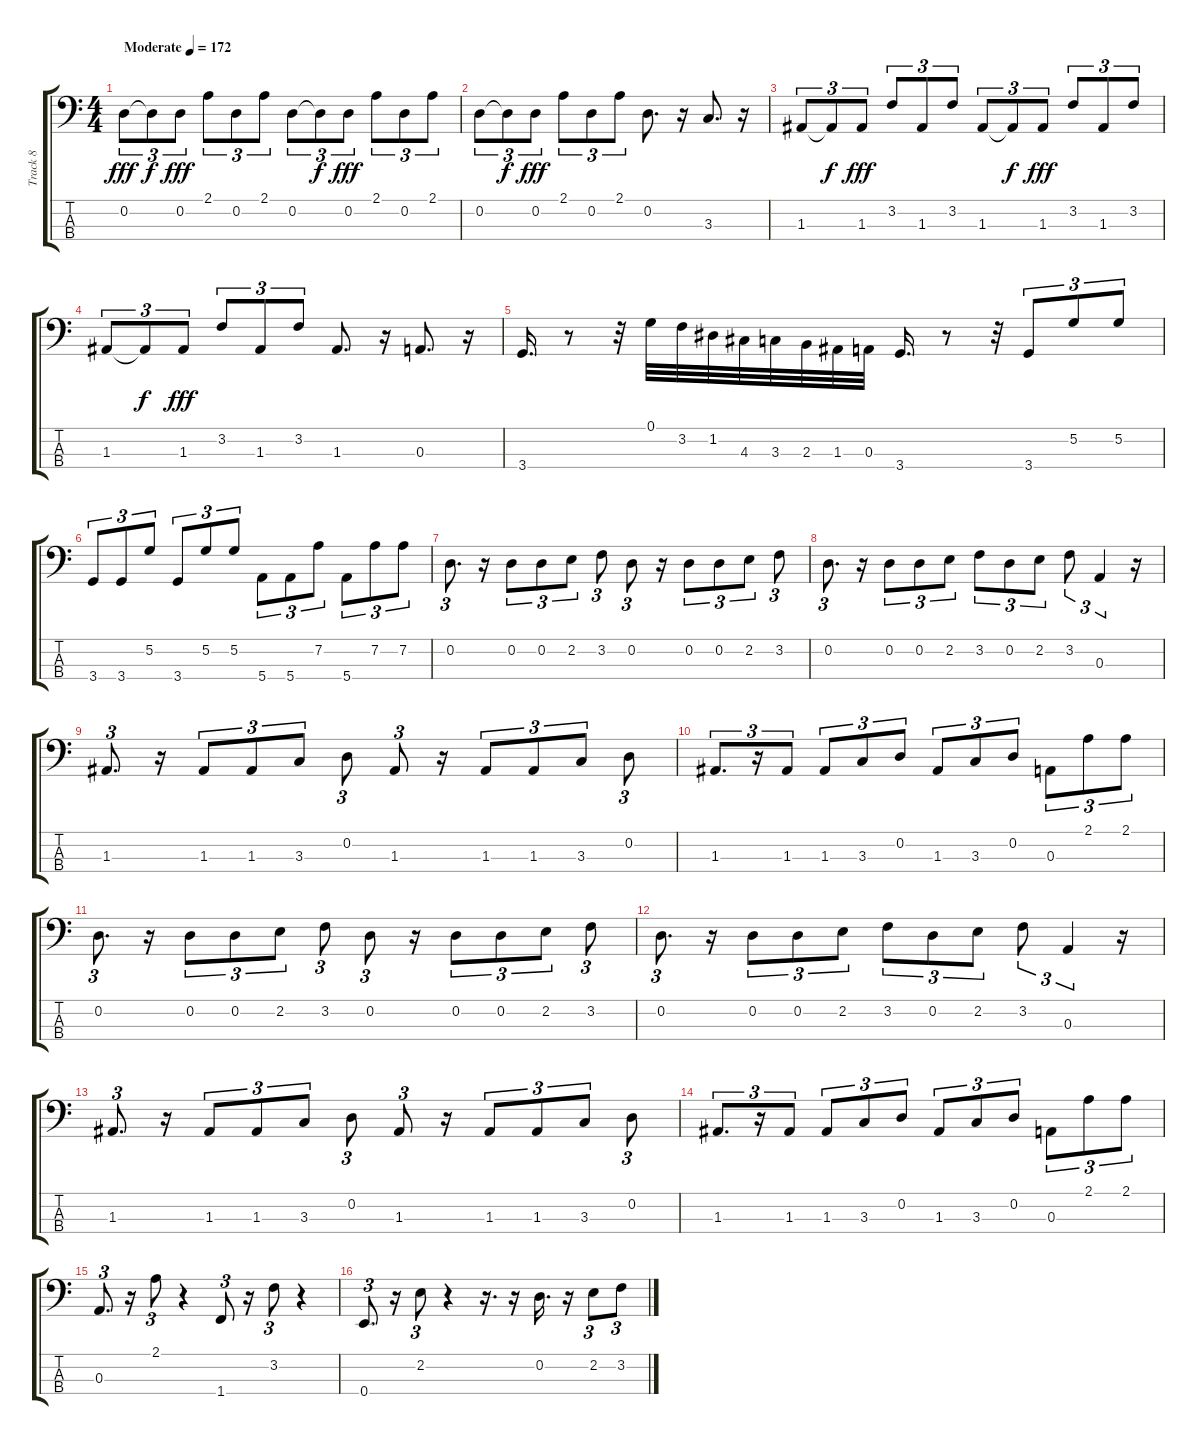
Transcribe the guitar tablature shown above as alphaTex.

\track ("Track 8" "Track 8") {instrument electricbassfinger}
\staff {score tabs}
\tuning (G2 D2 A1 E1) {hide}
\ts (4 4)
\tempo (172 "Moderate")
\clef f4
\ks c
0.2.8{tu (3 2) dy fff instrument electricbassfinger} 0.2{t}.8{tu (3 2) dy f} 0.2.8{tu (3 2) dy fff} 2.1.8{tu (3 2)} 0.2.8{tu (3 2)} 2.1.8{tu (3 2)} 0.2.8{tu (3 2)} 0.2{t}.8{tu (3 2) dy f} 0.2.8{tu (3 2) dy fff} 2.1.8{tu (3 2)} 0.2.8{tu (3 2)} 2.1.8{tu (3 2)} |
0.2.8{tu (3 2)} 0.2{t}.8{tu (3 2) dy f} 0.2.8{tu (3 2) dy fff} 2.1.8{tu (3 2)} 0.2.8{tu (3 2)} 2.1.8{tu (3 2)} 0.2.8{d} r.16 3.3.8{d} r.16 |
1.3.8{tu (3 2)} 1.3{t}.8{tu (3 2) dy f} 1.3.8{tu (3 2) dy fff} 3.2.8{tu (3 2)} 1.3.8{tu (3 2)} 3.2.8{tu (3 2)} 1.3.8{tu (3 2)} 1.3{t}.8{tu (3 2) dy f} 1.3.8{tu (3 2) dy fff} 3.2.8{tu (3 2)} 1.3.8{tu (3 2)} 3.2.8{tu (3 2)} |
1.3.8{tu (3 2)} 1.3{t}.8{tu (3 2) dy f} 1.3.8{tu (3 2) dy fff} 3.2.8{tu (3 2)} 1.3.8{tu (3 2)} 3.2.8{tu (3 2)} 1.3.8{d} r.16 0.3.8{d} r.16 |
3.4.16{d} r.8 r.32 0.1.32 3.2.32 1.2.32 4.3.32 3.3.32 2.3.32 1.3.32 0.3.32 3.4.16{d} r.8 r.32 3.4.8{tu (3 2)} 5.2.8{tu (3 2)} 5.2.8{tu (3 2)} |
3.4.8{tu (3 2)} 3.4.8{tu (3 2)} 5.2.8{tu (3 2)} 3.4.8{tu (3 2)} 5.2.8{tu (3 2)} 5.2.8{tu (3 2)} 5.4.8{tu (3 2)} 5.4.8{tu (3 2)} 7.2.8{tu (3 2)} 5.4.8{tu (3 2)} 7.2.8{tu (3 2)} 7.2.8{tu (3 2)} |
0.2.8{d tu (3 2)} r.16 0.2.8{tu (3 2)} 0.2.8{tu (3 2)} 2.2.8{tu (3 2)} 3.2.8{tu (3 2)} 0.2.8{tu (3 2)} r.16 0.2.8{tu (3 2)} 0.2.8{tu (3 2)} 2.2.8{tu (3 2)} 3.2.8{tu (3 2)} |
0.2.8{d tu (3 2)} r.16 0.2.8{tu (3 2)} 0.2.8{tu (3 2)} 2.2.8{tu (3 2)} 3.2.8{tu (3 2)} 0.2.8{tu (3 2)} 2.2.8{tu (3 2)} 3.2.8{tu (3 2)} 0.3.4{tu (3 2)} r.16 |
1.3.8{d tu (3 2)} r.16 1.3.8{tu (3 2)} 1.3.8{tu (3 2)} 3.3.8{tu (3 2)} 0.2.8{tu (3 2)} 1.3.8{tu (3 2)} r.16 1.3.8{tu (3 2)} 1.3.8{tu (3 2)} 3.3.8{tu (3 2)} 0.2.8{tu (3 2)} |
1.3.8{d tu (3 2)} r.16{tu (3 2)} 1.3.8{tu (3 2)} 1.3.8{tu (3 2)} 3.3.8{tu (3 2)} 0.2.8{tu (3 2)} 1.3.8{tu (3 2)} 3.3.8{tu (3 2)} 0.2.8{tu (3 2)} 0.3.8{tu (3 2)} 2.1.8{tu (3 2)} 2.1.8{tu (3 2)} |
0.2.8{d tu (3 2)} r.16 0.2.8{tu (3 2)} 0.2.8{tu (3 2)} 2.2.8{tu (3 2)} 3.2.8{tu (3 2)} 0.2.8{tu (3 2)} r.16 0.2.8{tu (3 2)} 0.2.8{tu (3 2)} 2.2.8{tu (3 2)} 3.2.8{tu (3 2)} |
0.2.8{d tu (3 2)} r.16 0.2.8{tu (3 2)} 0.2.8{tu (3 2)} 2.2.8{tu (3 2)} 3.2.8{tu (3 2)} 0.2.8{tu (3 2)} 2.2.8{tu (3 2)} 3.2.8{tu (3 2)} 0.3.4{tu (3 2)} r.16 |
1.3.8{d tu (3 2)} r.16 1.3.8{tu (3 2)} 1.3.8{tu (3 2)} 3.3.8{tu (3 2)} 0.2.8{tu (3 2)} 1.3.8{tu (3 2)} r.16 1.3.8{tu (3 2)} 1.3.8{tu (3 2)} 3.3.8{tu (3 2)} 0.2.8{tu (3 2)} |
1.3.8{d tu (3 2)} r.16{tu (3 2)} 1.3.8{tu (3 2)} 1.3.8{tu (3 2)} 3.3.8{tu (3 2)} 0.2.8{tu (3 2)} 1.3.8{tu (3 2)} 3.3.8{tu (3 2)} 0.2.8{tu (3 2)} 0.3.8{tu (3 2)} 2.1.8{tu (3 2)} 2.1.8{tu (3 2)} |
0.3.8{d tu (3 2)} r.16 2.1.8{tu (3 2)} r.4 1.4.8{tu (3 2)} r.16 3.2.8{tu (3 2)} r.4 |
0.4.8{d tu (3 2)} r.16 2.2.8{tu (3 2)} r.4 r.16{d} r.16 0.2.16{d} r.16 2.2.8{tu (3 2)} 3.2.8{tu (3 2)}
